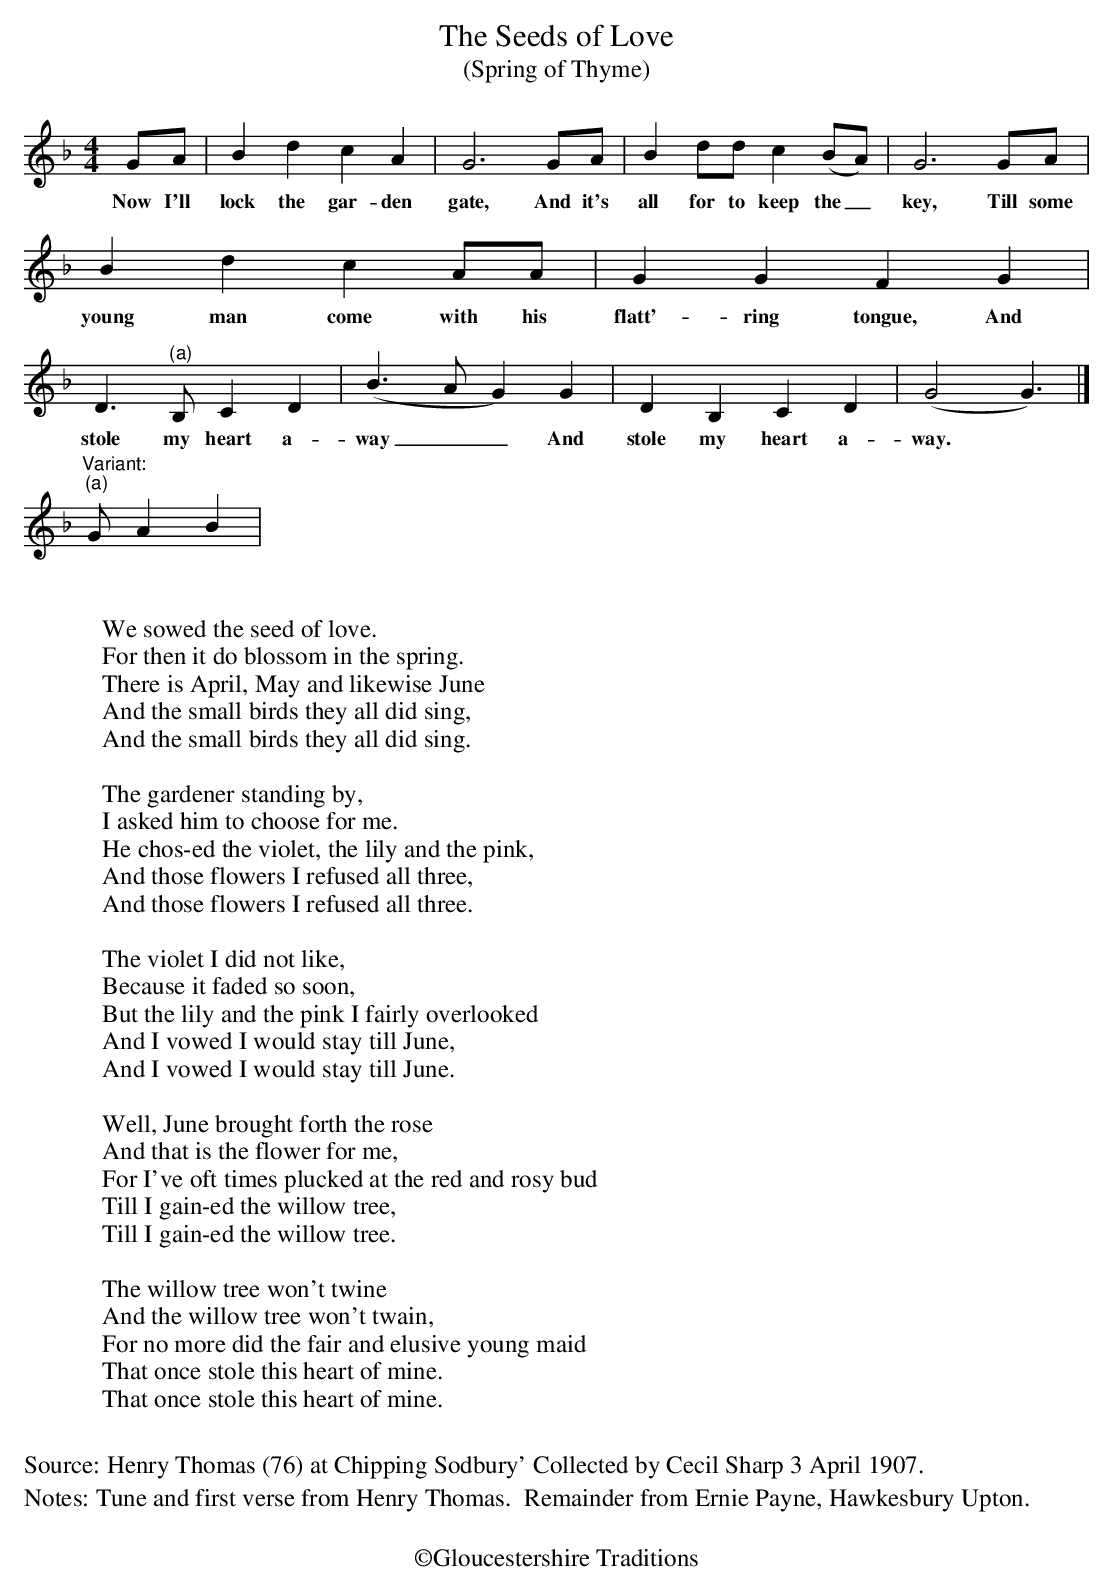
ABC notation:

X:1
T: Seeds of Love, The
T:(Spring of Thyme)
M:4/4
L: 1/4
K: GDor
G/A/|BdcA|G3G/A/|Bd/d/c(B/A/)|G3G/A/|
w: Now I'll lock the gar-den gate, And it's all for to keep the _ key, Till some
BdcA/A/|GGFG|D>"^(a)"B,CD|(B>AG)G|DB,CD|(G2G)|]
w:young man come with his flatt'-ring tongue, And stole my heart a-way__ And stole my heart a-way.
>"Variant:" "^(a)"GAB|
W:
W:We sowed the seed of love.
W:For then it do blossom in the spring.
W:There is April, May and likewise June
W:And the small birds they all did sing,
W:And the small birds they all did sing.
W:
W:The gardener standing by,
W:I asked him to choose for me.
W:He chos-ed the violet, the lily and the pink,
W:And those flowers I refused all three,
W:And those flowers I refused all three.
W:
W:The violet I did not like,
W:Because it faded so soon,
W:But the lily and the pink I fairly overlooked
W:And I vowed I would stay till June,
W:And I vowed I would stay till June.
W:
W:Well, June brought forth the rose
W:And that is the flower for me,
W:For I've oft times plucked at the red and rosy bud
W:Till I gain-ed the willow tree,
W:Till I gain-ed the willow tree.
W:
W:The willow tree won't twine
W:And the willow tree won't twain,
W:For no more did the fair and elusive young maid
W:That once stole this heart of mine.
W:That once stole this heart of mine.
W:
%%vskip 20
W:

 %%text
